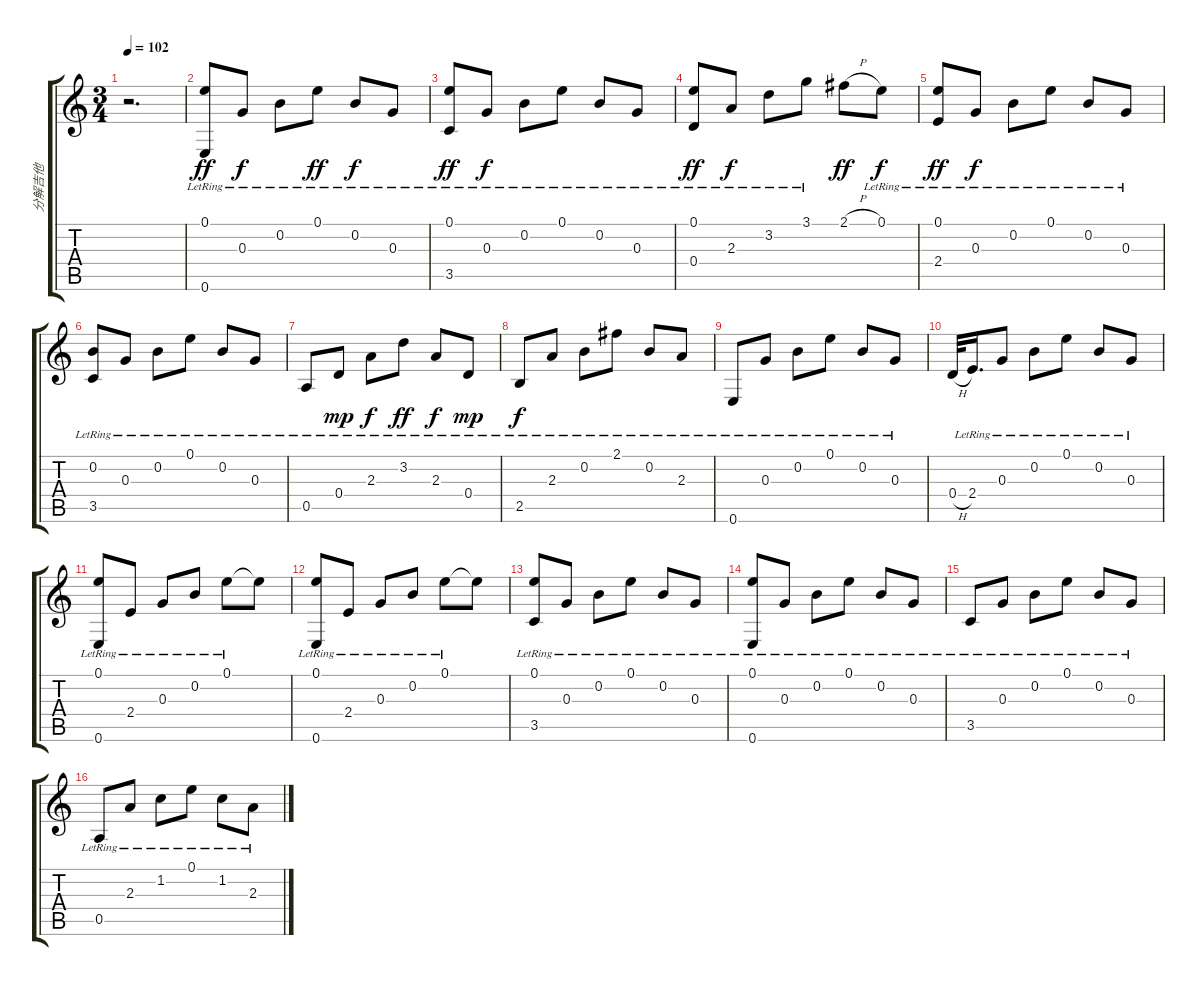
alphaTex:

\track ("分解吉他" "分解吉他") {instrument acousticguitarsteel}
\staff {score tabs}
\tuning (E4 B3 G3 D3 A2 E2) {hide}
\ts (3 4)
\tempo 102
\clef g2
\ks c
r.2{d dy ff instrument acousticguitarsteel} |
(0.1{lr} 0.6{lr}).8{txt ""} 0.3{lr}.8{dy f} 0.2{lr}.8 0.1{lr}.8{dy ff} 0.2{lr}.8{dy f} 0.3{lr}.8 |
(0.1{lr} 3.5{lr}).8{dy ff} 0.3{lr}.8{dy f} 0.2{lr}.8 0.1{lr}.8 0.2{lr}.8 0.3{lr}.8 |
(0.1{lr} 0.4{lr}).8{dy ff} 2.3{lr}.8{dy f} 3.2{lr}.8 3.1{lr}.8 2.1{h}.8{dy ff} 0.1{lr}.8{dy f} |
(0.1{lr} 2.4{lr}).8{dy ff} 0.3{lr}.8{dy f} 0.2{lr}.8 0.1{lr}.8 0.2{lr}.8 0.3{lr}.8 |
(0.2{lr} 3.5{lr}).8 0.3{lr}.8 0.2{lr}.8 0.1{lr}.8 0.2{lr}.8 0.3{lr}.8 |
0.5{lr}.8 0.4{lr}.8{dy mp} 2.3{lr}.8{dy f} 3.2{lr}.8{dy ff} 2.3{lr}.8{dy f} 0.4{lr}.8{dy mp} |
2.5{lr}.8{dy f} 2.3{lr}.8 0.2{lr}.8 2.1{lr}.8 0.2{lr}.8 2.3{lr}.8 |
0.6{lr}.8 0.3{lr}.8 0.2{lr}.8 0.1{lr}.8 0.2{lr}.8 0.3{lr}.8 |
0.4{h}.32 2.4{lr}.16{d} 0.3{lr}.8 0.2{lr}.8 0.1{lr}.8 0.2{lr}.8 0.3{lr}.8 |
(0.1{lr} 0.6{lr}).8 2.4{lr}.8 0.3{lr}.8 0.2{lr}.8 0.1{lr}.8 0.1{t}.8 |
(0.1{lr} 0.6{lr}).8 2.4{lr}.8 0.3{lr}.8 0.2{lr}.8 0.1{lr}.8 0.1{t}.8 |
(0.1{lr} 3.5{lr}).8 0.3{lr}.8 0.2{lr}.8 0.1{lr}.8 0.2{lr}.8 0.3{lr}.8 |
(0.1{lr} 0.6{lr}).8 0.3{lr}.8 0.2{lr}.8 0.1{lr}.8 0.2{lr}.8 0.3{lr}.8 |
3.5{lr}.8 0.3{lr}.8 0.2{lr}.8 0.1{lr}.8 0.2{lr}.8 0.3{lr}.8 |
0.5{lr}.8 2.3{lr}.8 1.2{lr}.8 0.1{lr}.8 1.2{lr}.8 2.3{lr}.8
